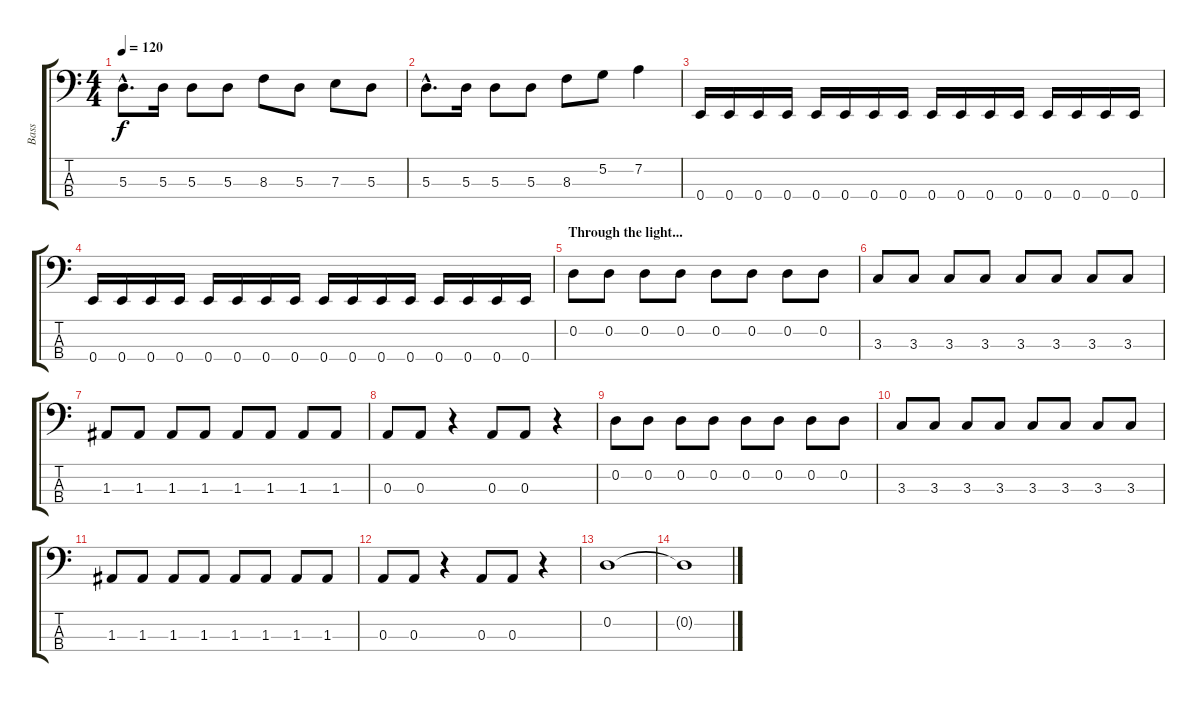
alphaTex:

\track ("Bass" "Bass") {instrument electricbasspick}
\staff {score tabs}
\tuning (G2 D2 A1 E1) {hide}
\ts (4 4)
\tempo 120
\clef f4
\ks c
5.3{hac}.8{d dy f} 5.3.16 5.3.8 5.3.8 8.3.8 5.3.8 7.3.8 5.3.8 |
5.3{hac}.8{d} 5.3.16 5.3.8 5.3.8 8.3.8 5.2.8 7.2.4 |
0.4.16 0.4.16 0.4.16 0.4.16 0.4.16 0.4.16 0.4.16 0.4.16 0.4.16 0.4.16 0.4.16 0.4.16 0.4.16 0.4.16 0.4.16 0.4.16 |
0.4.16 0.4.16 0.4.16 0.4.16 0.4.16 0.4.16 0.4.16 0.4.16 0.4.16 0.4.16 0.4.16 0.4.16 0.4.16 0.4.16 0.4.16 0.4.16 |
\section ("" "Through the light...")
0.2.8 0.2.8 0.2.8 0.2.8 0.2.8 0.2.8 0.2.8 0.2.8 |
3.3.8 3.3.8 3.3.8 3.3.8 3.3.8 3.3.8 3.3.8 3.3.8 |
1.3.8 1.3.8 1.3.8 1.3.8 1.3.8 1.3.8 1.3.8 1.3.8 |
0.3.8 0.3.8 r.4 0.3.8 0.3.8 r.4 |
0.2.8 0.2.8 0.2.8 0.2.8 0.2.8 0.2.8 0.2.8 0.2.8 |
3.3.8 3.3.8 3.3.8 3.3.8 3.3.8 3.3.8 3.3.8 3.3.8 |
1.3.8 1.3.8 1.3.8 1.3.8 1.3.8 1.3.8 1.3.8 1.3.8 |
0.3.8 0.3.8 r.4 0.3.8 0.3.8 r.4 |
0.2.1 |
0.2{t}.1
